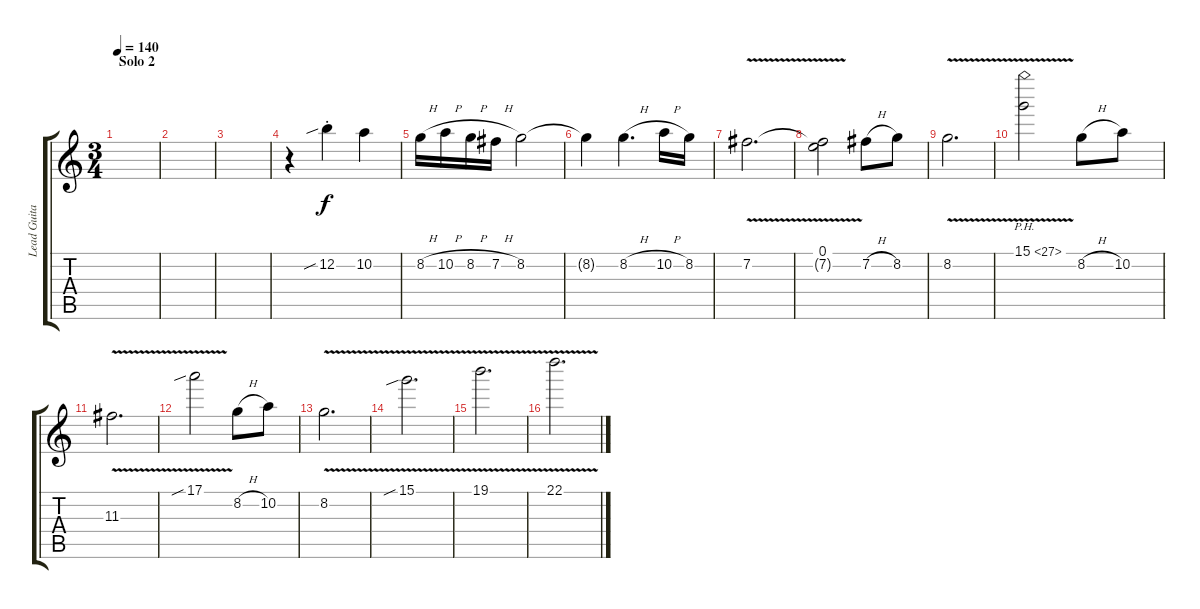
\track ("Lead Guitar 2" "Lead Guita") {instrument overdrivenguitar}
\staff {score tabs}
\tuning (E4 B3 G3 D3 A2 E2) {hide}
\ts (3 4)
\section ("" "Solo 2")
\tempo 140
\clef g2
\ks c
|
|
|
r.4 12.2{sib st}.4 10.2.4 |
8.2{h}.16 10.2{h}.16 8.2{h}.16 7.2{h}.16 8.2.2 |
8.2{t}.4 8.2{h}.4{d} 10.2{h}.16 8.2.16 |
7.2{v}.2{d} |
(0.1 7.2{t}).2 7.2{h}.8 8.2.8 |
8.2{v}.2{d} |
15.1{ph 12 v}.2 8.2{h}.8 10.2.8 |
11.3{v}.2{d} |
17.1{v sib}.2 8.2{h}.8 10.2.8 |
8.2{v}.2{d} |
15.1{v sib}.2{d} |
19.1{v}.2{d} |
22.1{v}.2{d volume 8}
